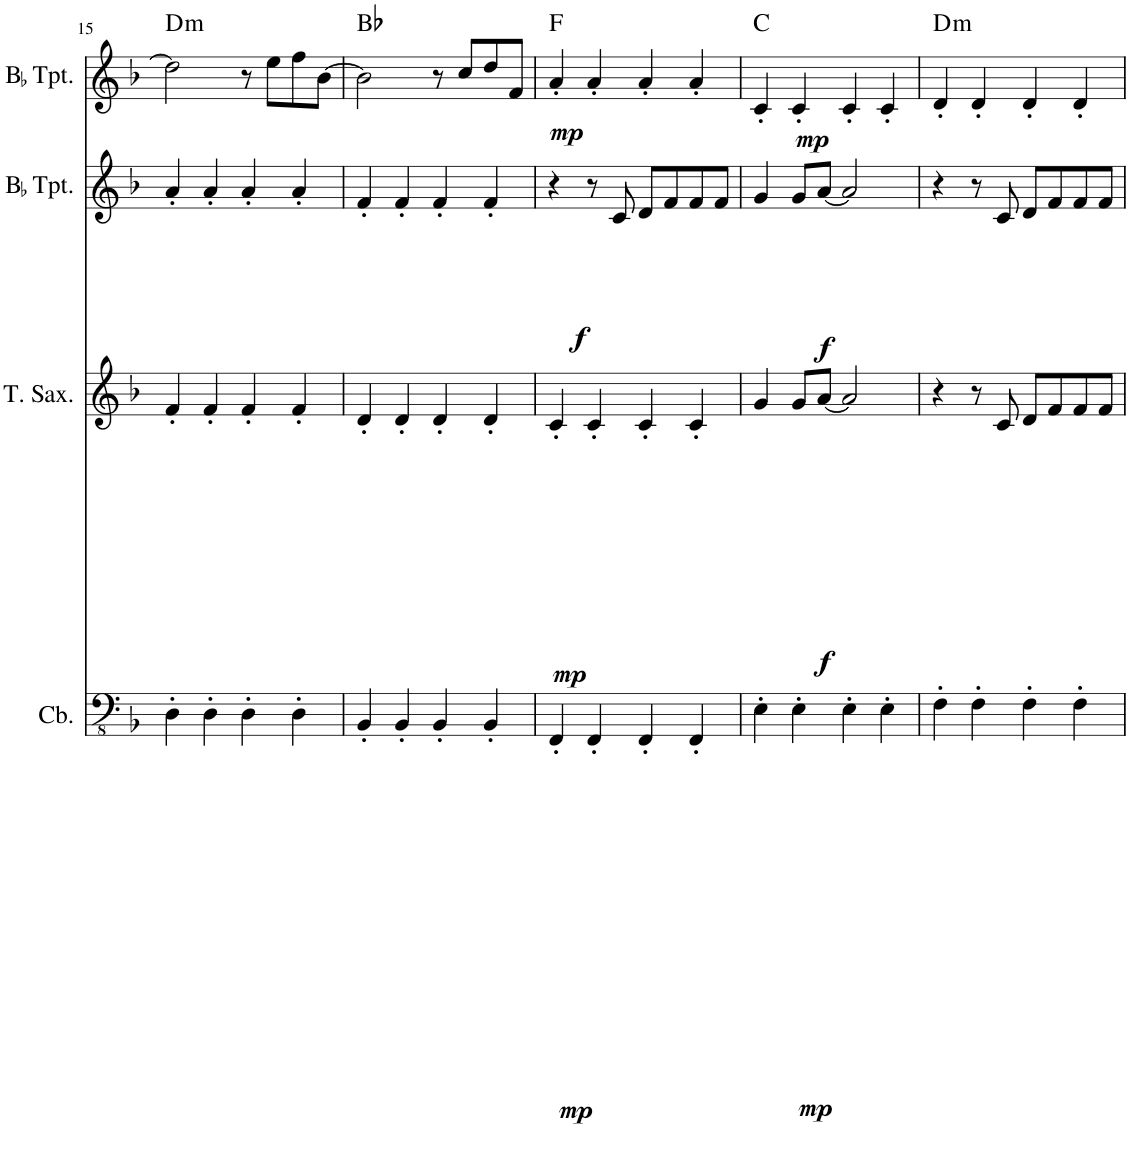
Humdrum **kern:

**kern	**dynam	**kern	**dynam	**kern	**dynam	**kern	**dynam	**harte
*part4	*part4	*part3	*part3	*part2	*part2	*part1	*part1	*part1
*staff4	*staff4	*staff3	*staff3	*staff2	*staff2	*staff1	*staff1	*
*I"Double Bass	*	*I"Tenor Saxophone	*	*I"BaccidentalFlat Trumpet	*	*I"BaccidentalFlat Trumpet	*	*
*	*	*I'T. Sax.	*	*I'BaccidentalFlat Tpt.	*	*I'BaccidentalFlat Tpt.	*	*
!!LO:PB:g=z
*clefFv4	*	*clefG2	*	*clefG2	*	*clefG2	*	*
*Trd7c12	*	*Trd8c14	*	*Trd1c2	*	*Trd1c2	*	*
*k[b-]	*	*k[b-]	*	*k[b-]	*	*k[b-]	*	*
*M4/4	*	*M4/4	*	*M4/4	*	*M4/4	*	*
=15	=15	=15	=15	=15	=15	=15	=15	=15
!	!	!	!	!	!	!	!	!LO:H:kt=m
4DD'\	.	4f'/	.	4a'/	.	2dd\]	.	D:min
4DD'\	.	4f'/	.	4a'/	.	.	.	.
4DD'\	.	4f'/	.	4a'/	.	8r	.	.
.	.	.	.	.	.	8ee\L	.	.
4DD'\	.	4f'/	.	4a'/	.	8ff\	.	.
.	.	.	.	.	.	[8b-\J	.	.
=16	=16	=16	=16	=16	=16	=16	=16	=16
4BBB-'/	.	4d'/	.	4f'/	.	2b-\]	.	Bb:maj
4BBB-'/	.	4d'/	.	4f'/	.	.	.	.
4BBB-'/	.	4d'/	.	4f'/	.	8r	.	.
.	.	.	.	.	.	8cc/L	.	.
4BBB-'/	.	4d'/	.	4f'/	.	8dd/	.	.
.	.	.	.	.	.	8f/J	.	.
=17	=17	=17	=17	=17	=17	=17	=17	=17
!	!LO:DY:b	!	!LO:DY:b	!	!LO:DY:b	!	!LO:DY:b	!
4FFF'/	mp	4c'/	mp	4r	f	4a'/	mp	F:maj
4FFF'/	.	4c'/	.	8r	.	4a'/	.	.
.	.	.	.	8c/	.	.	.	.
4FFF'/	.	4c'/	.	8d/L	.	4a'/	.	.
.	.	.	.	8f/	.	.	.	.
4FFF'/	.	4c'/	.	8f/	.	4a'/	.	.
.	.	.	.	8f/J	.	.	.	.
=18	=18	=18	=18	=18	=18	=18	=18	=18
!	!LO:DY:b	!	!LO:DY:b	!	!LO:DY:b	!	!LO:DY:b	!
4EE'\	mp	4g/	f	4g/	f	4c'/	mp	C:maj
4EE'\	.	8g/L	.	8g/L	.	4c'/	.	.
.	.	[8a/J	.	[8a/J	.	.	.	.
4EE'\	.	2a/]	.	2a/]	.	4c'/	.	.
4EE'\	.	.	.	.	.	4c'/	.	.
=19	=19	=19	=19	=19	=19	=19	=19	=19
!	!	!	!	!	!	!	!	!LO:H:kt=m
4FF'\	.	4r	.	4r	.	4d'/	.	D:min
4FF'\	.	8r	.	8r	.	4d'/	.	.
.	.	8c/	.	8c/	.	.	.	.
4FF'\	.	8d/L	.	8d/L	.	4d'/	.	.
.	.	8f/	.	8f/	.	.	.	.
4FF'\	.	8f/	.	8f/	.	4d'/	.	.
.	.	8f/J	.	8f/J	.	.	.	.
=	=	=	=	=	=	=	=	=
*-	*-	*-	*-	*-	*-	*-	*-	*-
